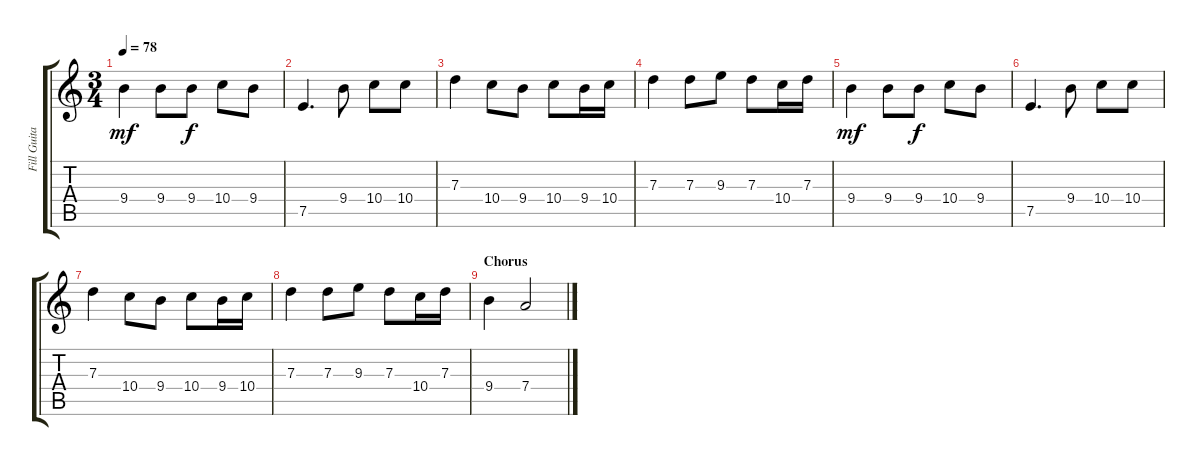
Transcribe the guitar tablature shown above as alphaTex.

\track ("Fill Guitar" "Fill Guita") {instrument distortionguitar}
\staff {score tabs}
\tuning (E4 B3 G3 D3 A2 E2) {hide}
\ts (3 4)
\tempo 78
\clef g2
\ks c
9.4.4{dy mf} 9.4.8 9.4.8{dy f} 10.4.8 9.4.8 |
7.5.4{d} 9.4.8 10.4.8 10.4.8 |
7.3.4 10.4.8 9.4.8 10.4.8 9.4.16 10.4.16 |
7.3.4 7.3.8 9.3.8 7.3.8 10.4.16 7.3.16 |
9.4.4{dy mf} 9.4.8 9.4.8{dy f} 10.4.8 9.4.8 |
7.5.4{d} 9.4.8 10.4.8 10.4.8 |
7.3.4 10.4.8 9.4.8 10.4.8 9.4.16 10.4.16 |
7.3.4 7.3.8 9.3.8 7.3.8 10.4.16 7.3.16 |
\section ("" "Chorus")
9.4.4{volume 11} 7.4.2{volume 0}
